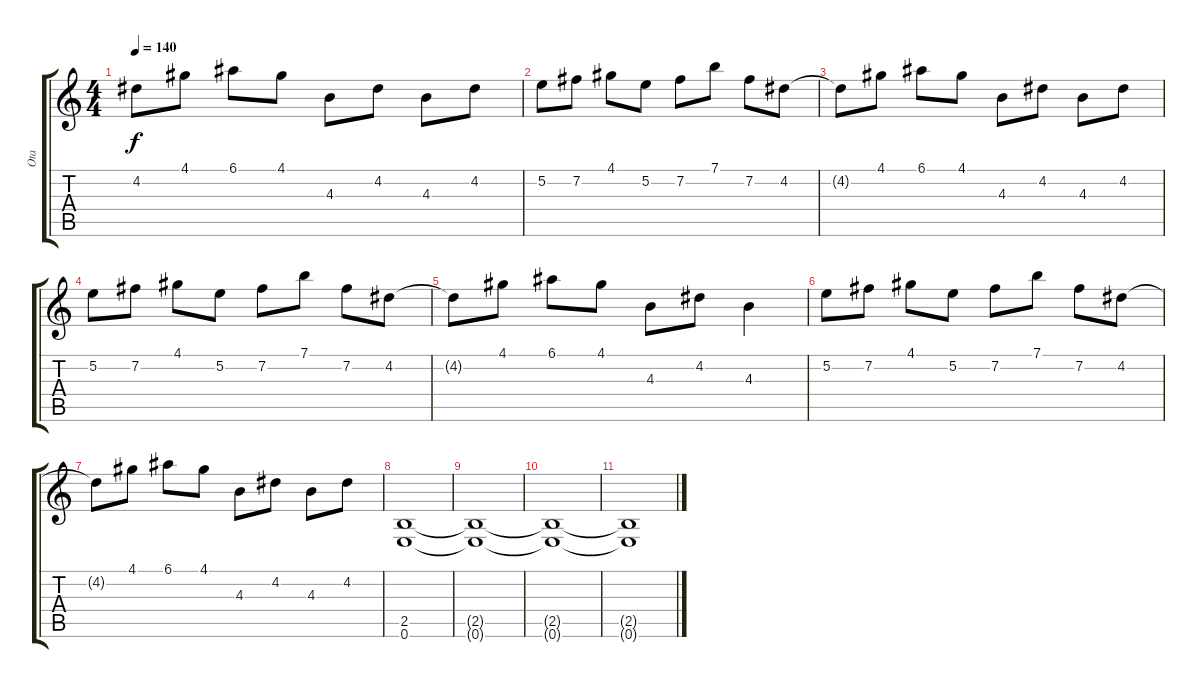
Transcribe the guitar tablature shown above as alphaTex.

\track ("Ota" "Ota") {instrument overdrivenguitar}
\staff {score tabs}
\tuning (E4 B3 G3 D3 A2 E2) {hide}
\ts (4 4)
\tempo 140
\clef g2
\ks c
4.2{t}.8{dy f} 4.1.8 6.1.8 4.1.8 4.3.8 4.2.8 4.3.8 4.2.8 |
5.2.8 7.2.8 4.1.8 5.2.8 7.2.8 7.1.8 7.2.8 4.2.8 |
4.2{t}.8 4.1.8 6.1.8 4.1.8 4.3.8 4.2.8 4.3.8 4.2.8 |
5.2.8 7.2.8 4.1.8 5.2.8 7.2.8 7.1.8 7.2.8 4.2.8 |
4.2{t}.8 4.1.8 6.1.8 4.1.8 4.3.8 4.2.8 4.3.4 |
5.2.8 7.2.8 4.1.8 5.2.8 7.2.8 7.1.8 7.2.8 4.2.8 |
4.2{t}.8 4.1.8 6.1.8 4.1.8 4.3.8 4.2.8 4.3.8 4.2.8 |
(2.5 0.6).1 |
(2.5{t} 0.6{t}).1 |
(2.5{t} 0.6{t}).1 |
(2.5{t} 0.6{t}).1
